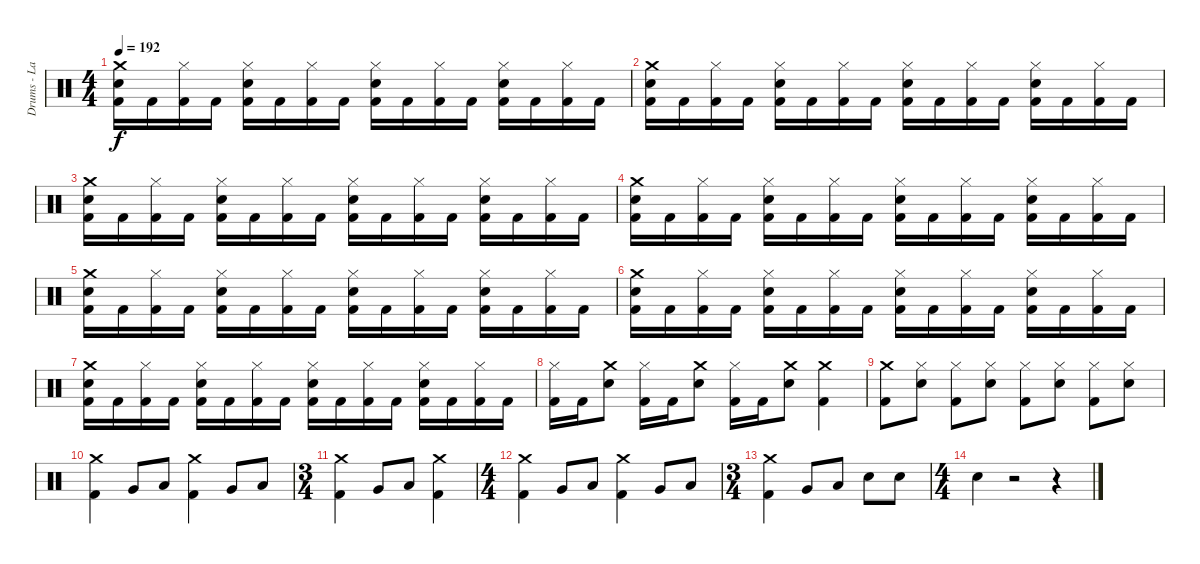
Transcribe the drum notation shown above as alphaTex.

\track ("Drums - Lars" "Drums - La") {instrument percussion}
\staff {score}
\articulation defaults
\ts (4 4)
\tempo 192
\clef neutral
\ks c
("Crash medium (hit)" "Snare (hit) 2" "Kick (hit) 2").16{dy f} "Kick (hit) 2".16 ("Hi-Hat (closed)" "Kick (hit) 2").16 "Kick (hit) 2".16 ("Hi-Hat (closed)" "Snare (hit) 2" "Kick (hit) 2").16 "Kick (hit) 2".16 ("Hi-Hat (closed)" "Kick (hit) 2").16 "Kick (hit) 2".16 ("Hi-Hat (closed)" "Snare (hit) 2" "Kick (hit) 2").16 "Kick (hit) 2".16 ("Hi-Hat (closed)" "Kick (hit) 2").16 "Kick (hit) 2".16 ("Hi-Hat (closed)" "Snare (hit) 2" "Kick (hit) 2").16 "Kick (hit) 2".16 ("Hi-Hat (closed)" "Kick (hit) 2").16 "Kick (hit) 2".16 |
("Crash medium (hit)" "Snare (hit) 2" "Kick (hit) 2").16 "Kick (hit) 2".16 ("Hi-Hat (closed)" "Kick (hit) 2").16 "Kick (hit) 2".16 ("Hi-Hat (closed)" "Snare (hit) 2" "Kick (hit) 2").16 "Kick (hit) 2".16 ("Hi-Hat (closed)" "Kick (hit) 2").16 "Kick (hit) 2".16 ("Hi-Hat (closed)" "Snare (hit) 2" "Kick (hit) 2").16 "Kick (hit) 2".16 ("Hi-Hat (closed)" "Kick (hit) 2").16 "Kick (hit) 2".16 ("Hi-Hat (closed)" "Snare (hit) 2" "Kick (hit) 2").16 "Kick (hit) 2".16 ("Hi-Hat (closed)" "Kick (hit) 2").16 "Kick (hit) 2".16 |
("Crash medium (hit)" "Snare (hit) 2" "Kick (hit) 2").16 "Kick (hit) 2".16 ("Hi-Hat (closed)" "Kick (hit) 2").16 "Kick (hit) 2".16 ("Hi-Hat (closed)" "Snare (hit) 2" "Kick (hit) 2").16 "Kick (hit) 2".16 ("Hi-Hat (closed)" "Kick (hit) 2").16 "Kick (hit) 2".16 ("Hi-Hat (closed)" "Snare (hit) 2" "Kick (hit) 2").16 "Kick (hit) 2".16 ("Hi-Hat (closed)" "Kick (hit) 2").16 "Kick (hit) 2".16 ("Hi-Hat (closed)" "Snare (hit) 2" "Kick (hit) 2").16 "Kick (hit) 2".16 ("Hi-Hat (closed)" "Kick (hit) 2").16 "Kick (hit) 2".16 |
("Crash medium (hit)" "Snare (hit) 2" "Kick (hit) 2").16 "Kick (hit) 2".16 ("Hi-Hat (closed)" "Kick (hit) 2").16 "Kick (hit) 2".16 ("Hi-Hat (closed)" "Snare (hit) 2" "Kick (hit) 2").16 "Kick (hit) 2".16 ("Hi-Hat (closed)" "Kick (hit) 2").16 "Kick (hit) 2".16 ("Hi-Hat (closed)" "Snare (hit) 2" "Kick (hit) 2").16 "Kick (hit) 2".16 ("Hi-Hat (closed)" "Kick (hit) 2").16 "Kick (hit) 2".16 ("Hi-Hat (closed)" "Snare (hit) 2" "Kick (hit) 2").16 "Kick (hit) 2".16 ("Hi-Hat (closed)" "Kick (hit) 2").16 "Kick (hit) 2".16 |
("Crash medium (hit)" "Snare (hit) 2" "Kick (hit) 2").16 "Kick (hit) 2".16 ("Hi-Hat (closed)" "Kick (hit) 2").16 "Kick (hit) 2".16 ("Hi-Hat (closed)" "Snare (hit) 2" "Kick (hit) 2").16 "Kick (hit) 2".16 ("Hi-Hat (closed)" "Kick (hit) 2").16 "Kick (hit) 2".16 ("Hi-Hat (closed)" "Snare (hit) 2" "Kick (hit) 2").16 "Kick (hit) 2".16 ("Hi-Hat (closed)" "Kick (hit) 2").16 "Kick (hit) 2".16 ("Hi-Hat (closed)" "Snare (hit) 2" "Kick (hit) 2").16 "Kick (hit) 2".16 ("Hi-Hat (closed)" "Kick (hit) 2").16 "Kick (hit) 2".16 |
("Crash medium (hit)" "Snare (hit) 2" "Kick (hit) 2").16 "Kick (hit) 2".16 ("Hi-Hat (closed)" "Kick (hit) 2").16 "Kick (hit) 2".16 ("Hi-Hat (closed)" "Snare (hit) 2" "Kick (hit) 2").16 "Kick (hit) 2".16 ("Hi-Hat (closed)" "Kick (hit) 2").16 "Kick (hit) 2".16 ("Hi-Hat (closed)" "Snare (hit) 2" "Kick (hit) 2").16 "Kick (hit) 2".16 ("Hi-Hat (closed)" "Kick (hit) 2").16 "Kick (hit) 2".16 ("Hi-Hat (closed)" "Snare (hit) 2" "Kick (hit) 2").16 "Kick (hit) 2".16 ("Hi-Hat (closed)" "Kick (hit) 2").16 "Kick (hit) 2".16 |
("Crash medium (hit)" "Snare (hit) 2" "Kick (hit) 2").16 "Kick (hit) 2".16 ("Hi-Hat (closed)" "Kick (hit) 2").16 "Kick (hit) 2".16 ("Hi-Hat (closed)" "Snare (hit) 2" "Kick (hit) 2").16 "Kick (hit) 2".16 ("Hi-Hat (closed)" "Kick (hit) 2").16 "Kick (hit) 2".16 ("Hi-Hat (closed)" "Snare (hit) 2" "Kick (hit) 2").16 "Kick (hit) 2".16 ("Hi-Hat (closed)" "Kick (hit) 2").16 "Kick (hit) 2".16 ("Hi-Hat (closed)" "Snare (hit) 2" "Kick (hit) 2").16 "Kick (hit) 2".16 ("Hi-Hat (closed)" "Kick (hit) 2").16 "Kick (hit) 2".16 |
("Hi-Hat (closed)" "Kick (hit) 2").16 "Kick (hit) 2".16 ("Crash medium (hit)" "Snare (hit) 2").8 ("Hi-Hat (closed)" "Kick (hit) 2").16 "Kick (hit) 2".16 ("Crash medium (hit)" "Snare (hit) 2").8 ("Hi-Hat (closed)" "Kick (hit) 2").16 "Kick (hit) 2".16 ("Crash medium (hit)" "Snare (hit) 2").8 ("Crash medium (hit)" "Kick (hit) 2").4 |
("Crash medium (hit)" "Kick (hit) 2").8 ("Hi-Hat (closed)" "Snare (hit) 2").8 ("Hi-Hat (closed)" "Kick (hit) 2").8 ("Hi-Hat (closed)" "Snare (hit) 2").8 ("Hi-Hat (closed)" "Kick (hit) 2").8 ("Hi-Hat (closed)" "Snare (hit) 2").8 ("Hi-Hat (closed)" "Kick (hit) 2").8 ("Hi-Hat (closed)" "Snare (hit) 2").8 |
("Crash medium (hit)" "Kick (hit) 2").4 "Very Low Tom (hit)".8 "Low Floor Tom (hit)".8 ("Crash medium (hit)" "Kick (hit) 2").4 "Very Low Tom (hit)".8 "Low Floor Tom (hit)".8 |
\ts (3 4)
("Crash medium (hit)" "Kick (hit) 2").4 "Very Low Tom (hit)".8 "Low Floor Tom (hit)".8 ("Crash medium (hit)" "Kick (hit) 2").4 |
\ts (4 4)
("Crash medium (hit)" "Kick (hit) 2").4 "Very Low Tom (hit)".8 "Low Floor Tom (hit)".8 ("Crash medium (hit)" "Kick (hit) 2").4 "Very Low Tom (hit)".8 "Low Floor Tom (hit)".8 |
\ts (3 4)
("Crash medium (hit)" "Kick (hit) 2").4 "Very Low Tom (hit)".8 "Low Floor Tom (hit)".8 "Snare (hit) 2".8 "Snare (hit) 2".8 |
\ts (4 4)
"Snare (hit) 2".4 r.2 r.4
